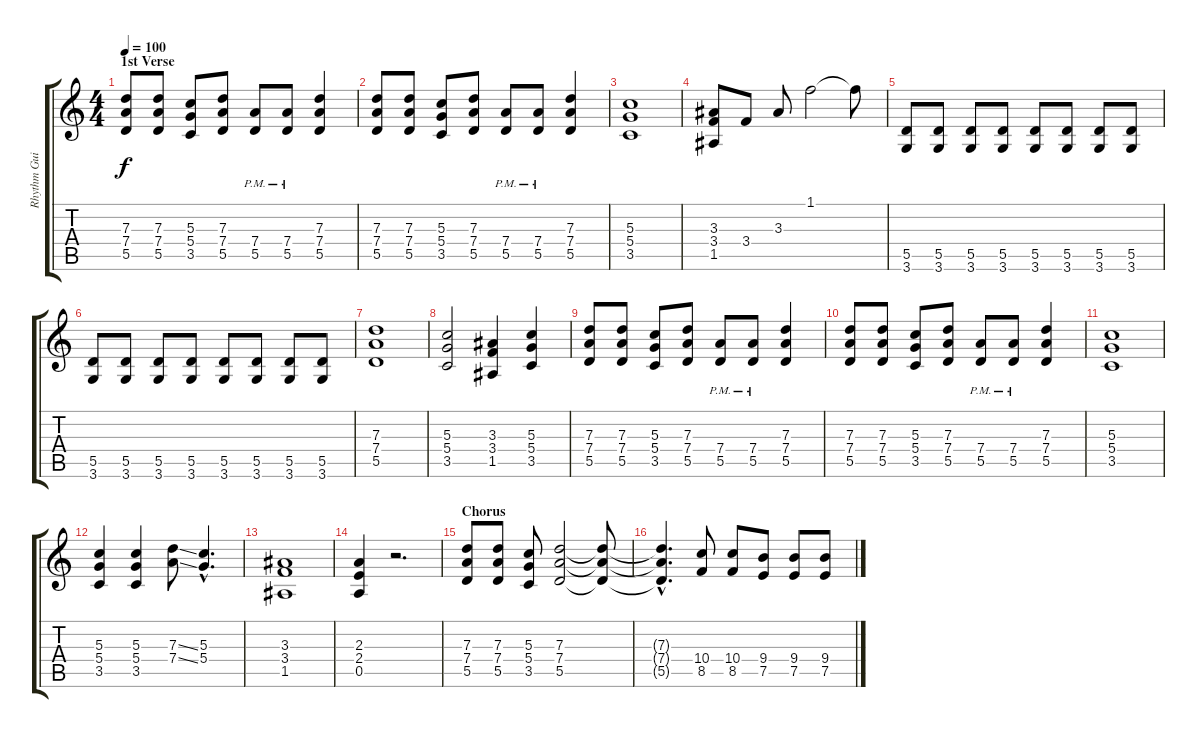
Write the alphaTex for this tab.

\track ("Rhythm Guitar" "Rhythm Gui") {instrument distortionguitar}
\staff {score tabs}
\tuning (E4 B3 G3 D3 A2 E2) {hide}
\ts (4 4)
\section ("" "1st Verse")
\tempo 100
\clef g2
\ks c
(7.3 7.4 5.5).8{dy f} (7.3 7.4 5.5).8 (5.3 5.4 3.5).8 (7.3 7.4 5.5).8 (7.4 5.5{pm}).8 (7.4 5.5{pm}).8 (7.3 7.4 5.5).4 |
(7.3 7.4 5.5).8 (7.3 7.4 5.5).8 (5.3 5.4 3.5).8 (7.3 7.4 5.5).8 (7.4 5.5{pm}).8 (7.4 5.5{pm}).8 (7.3 7.4 5.5).4 |
(5.3 5.4 3.5).1 |
(3.3 3.4 1.5).8 3.4.8 3.3.8 1.1.2 1.1{t}.8 |
(5.5 3.6).8 (5.5 3.6).8 (5.5 3.6).8 (5.5 3.6).8 (5.5 3.6).8 (5.5 3.6).8 (5.5 3.6).8 (5.5 3.6).8 |
(5.5 3.6).8 (5.5 3.6).8 (5.5 3.6).8 (5.5 3.6).8 (5.5 3.6).8 (5.5 3.6).8 (5.5 3.6).8 (5.5 3.6).8 |
(7.3 7.4 5.5).1 |
(5.3 5.4 3.5).2 (3.3 3.4 1.5).4 (5.3 5.4 3.5).4 |
(7.3 7.4 5.5).8 (7.3 7.4 5.5).8 (5.3 5.4 3.5).8 (7.3 7.4 5.5).8 (7.4 5.5{pm}).8 (7.4 5.5{pm}).8 (7.3 7.4 5.5).4 |
(7.3 7.4 5.5).8 (7.3 7.4 5.5).8 (5.3 5.4 3.5).8 (7.3 7.4 5.5).8 (7.4 5.5{pm}).8 (7.4 5.5{pm}).8 (7.3 7.4 5.5).4 |
(5.3 5.4 3.5).1 |
(5.3 5.4 3.5).4 (5.3 5.4 3.5).4 (7.3{ss} 7.4{ss}).8 (5.3{hac} 5.4{hac}).4{d} |
(3.3 3.4 1.5).1 |
(2.3 2.4 0.5).4 r.2{d} |
\section ("" "Chorus")
(7.3 7.4 5.5).8 (7.3 7.4 5.5).8 (5.3 5.4 3.5).8 (7.3 7.4 5.5).2 (7.3{t} 7.4{t} 5.5{t}).8 |
(7.3{hac t} 7.4{hac t} 5.5{hac t}).4{d} (10.4 8.5).8 (10.4 8.5).8 (9.4 7.5).8 (9.4 7.5).8 (9.4 7.5).8
